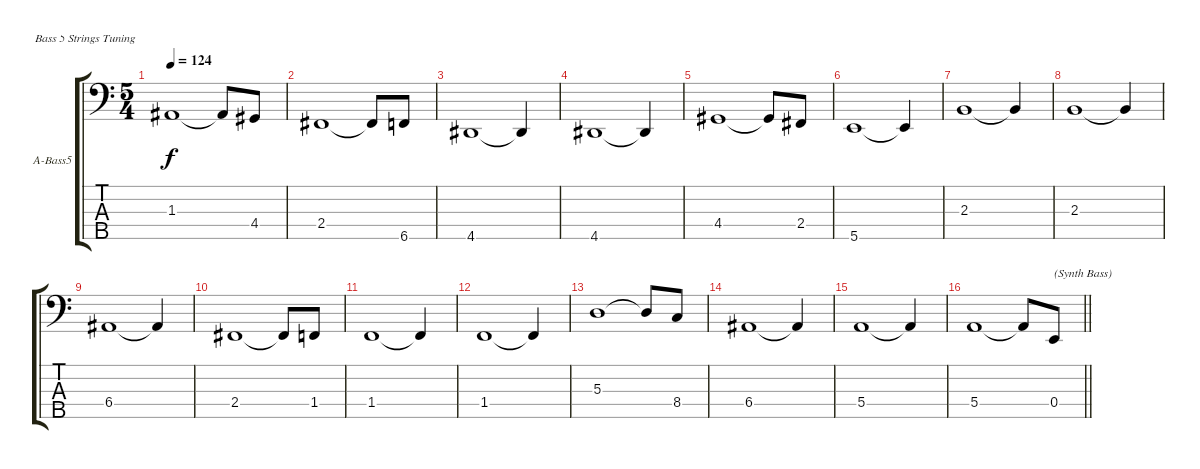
\bracketExtendMode groupsimilarinstruments
\firstSystemTrackNameOrientation horizontal
\otherSystemsTrackNameOrientation horizontal
\track ("Bass" "A-Bass5") {instrument lead8bassandlead}
\staff {score tabs}
\tuning (G2 D2 A1 E1 B0)
\displaytranspose 12
\ts (5 4)
\tempo 124
\clef f4
\ks aminor
1.3.1{dy f} 1.3{t}.8 4.4.8 |
2.4.1 2.4{t}.8 6.5.8 |
4.5.1 4.5{t}.4 |
4.5.1 4.5{t}.4 |
4.4.1 4.4{t}.8 2.4.8 |
5.5.1 5.5{t}.4 |
2.3.1 2.3{t}.4 |
2.3.1 2.3{t}.4 |
6.4.1 6.4{t}.4 |
2.4.1 2.4{t}.8 1.4.8 |
1.4.1 1.4{t}.4 |
1.4.1 1.4{t}.4 |
5.3.1 5.3{t}.8 8.4.8 |
6.4.1 6.4{t}.4 |
5.4.1 5.4{t}.4 |
\barLineRight lightlight
5.4.1 5.4{t}.8 0.4.8{txt "(Synth Bass)"}
